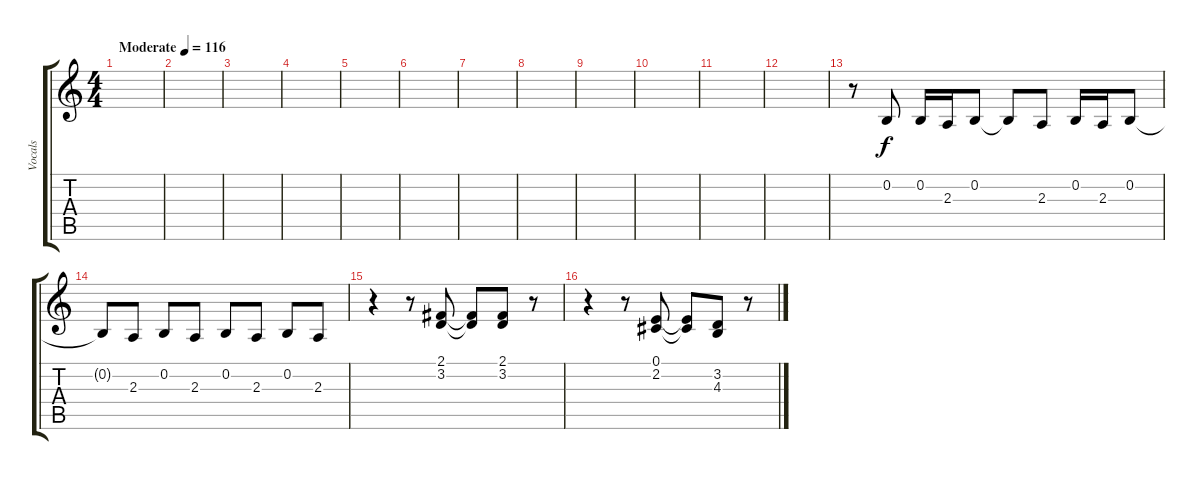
\track ("Vocals" "Vocals") {instrument tenorsax}
\staff {score tabs}
\tuning (E4 B3 G3 D3 A2 E2) {hide}
\ts (4 4)
\tempo (116 "Moderate")
\clef g2
\ks c
|
|
|
|
|
|
|
|
|
|
|
|
r.8 0.2.8 0.2.16 2.3.16 0.2.8 0.2{t}.8 2.3.8 0.2.16 2.3.16 0.2.8 |
0.2{t}.8 2.3.8 0.2.8 2.3.8 0.2.8 2.3.8 0.2.8 2.3.8 |
r.4 r.8 (2.1 3.2).8 (2.1{t} 3.2{t}).8 (2.1 3.2).8 r.8 |
r.4 r.8 (0.1 2.2).8 (0.1{t} 2.2{t}).8 (3.2 4.3).8 r.8
